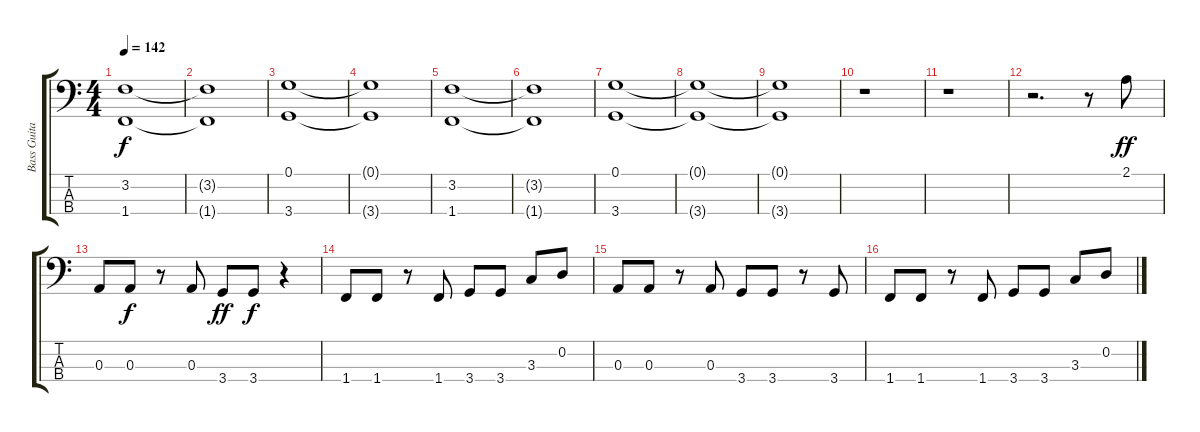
\track ("Bass Guitar" "Bass Guita") {instrument electricbasspick}
\staff {score tabs}
\tuning (G2 D2 A1 E1) {hide}
\ts (4 4)
\tempo 142
\clef f4
\ks c
(3.2 1.4).1{dy f} |
(3.2{t} 1.4{t}).1 |
(0.1 3.4).1 |
(0.1{t} 3.4{t}).1 |
(3.2 1.4).1 |
(3.2{t} 1.4{t}).1 |
(0.1 3.4).1 |
(0.1{t} 3.4{t}).1 |
(0.1{t} 3.4{t}).1 |
r.1 |
r.1 |
r.2{d} r.8 2.1.8{dy ff} |
0.3.8 0.3.8{dy f} r.8 0.3.8 3.4.8{dy ff} 3.4.8{dy f} r.4 |
1.4.8 1.4.8 r.8 1.4.8 3.4.8 3.4.8 3.3.8 0.2.8 |
0.3.8 0.3.8 r.8 0.3.8 3.4.8 3.4.8 r.8 3.4.8 |
1.4.8 1.4.8 r.8 1.4.8 3.4.8 3.4.8 3.3.8 0.2.8
